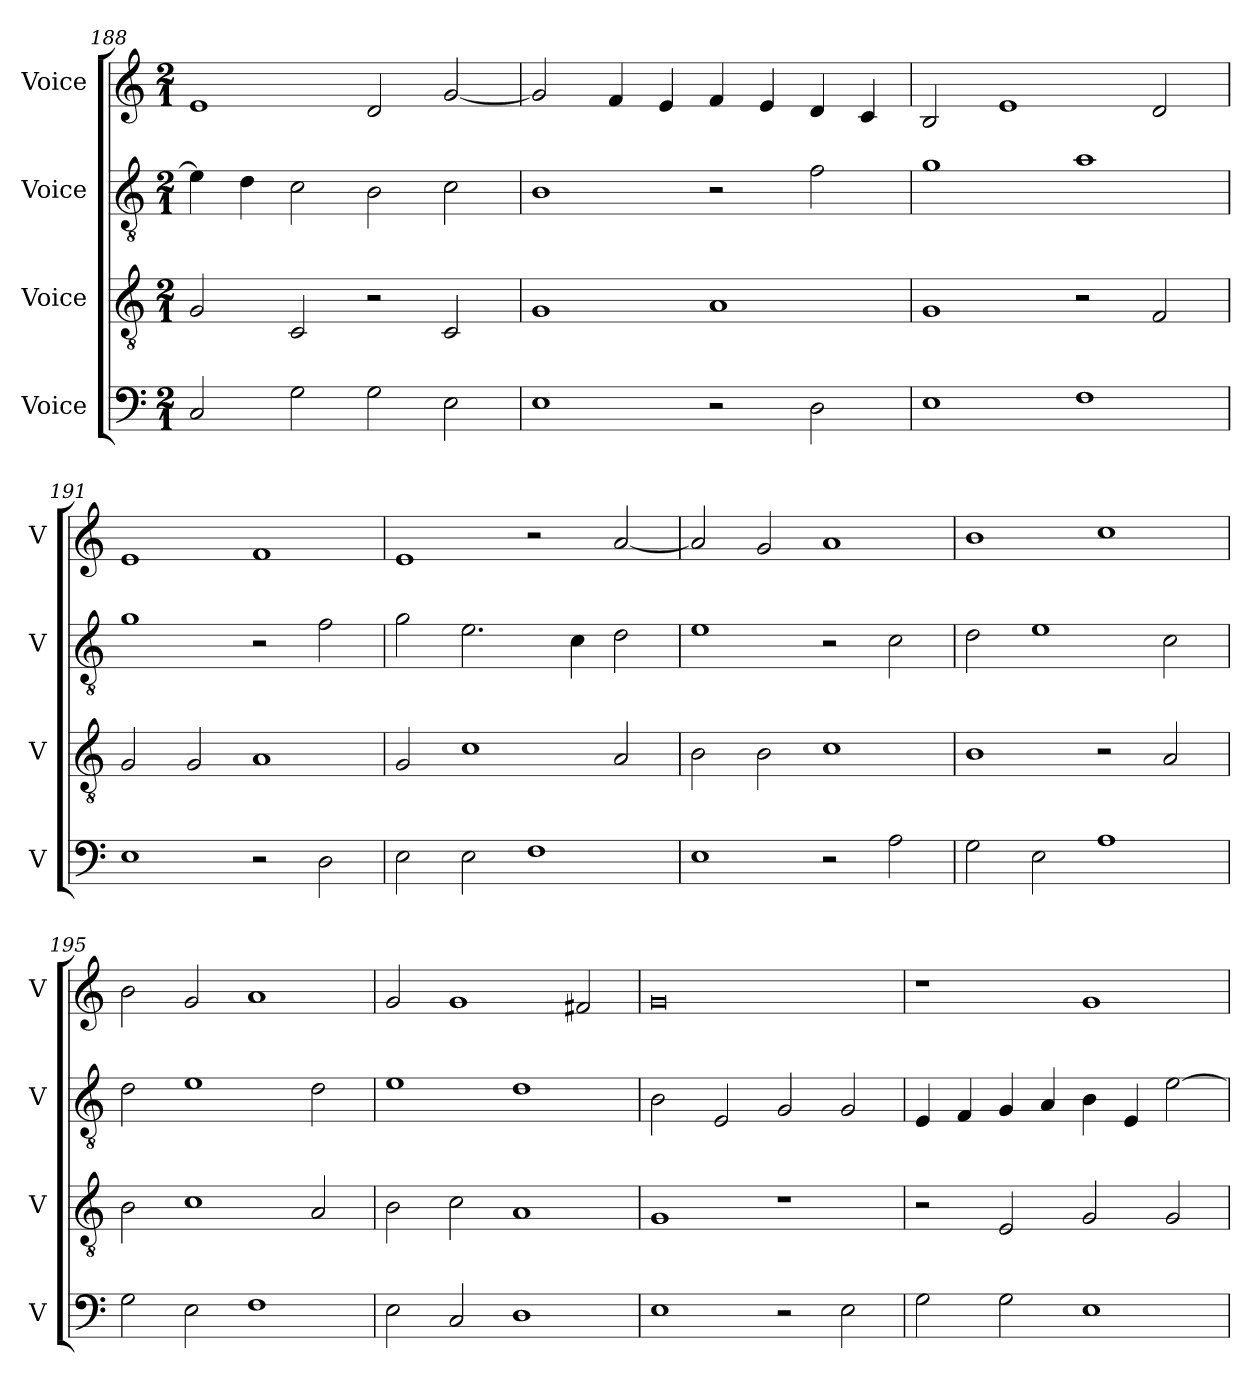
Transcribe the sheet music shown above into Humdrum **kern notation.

**kern	**kern	**kern	**kern
*part4	*part3	*part2	*part1
*staff4	*staff3	*staff2	*staff1
*I"Voice	*I"Voice	*I"Voice	*I"Voice
*I'V	*I'V	*I'V	*I'V
*clefF4	*clefGv2	*clefGv2	*clefG2
*k[]	*k[]	*k[]	*k[]
*M2/1	*M2/1	*M2/1	*M2/1
=188	=188	=188	=188
2C/	2G/	4e\]	1e
.	.	4d\	.
2G\	2C/	2c\	.
2G\	2r	2B\	2d/
2E\	2C/	2c\	[2g/
=189	=189	=189	=189
1E	1G	1B	2g/]
.	.	.	4f/
.	.	.	4e/
2r	1A	2r	4f/
.	.	.	4e/
2D\	.	2f\	4d/
.	.	.	4c/
!!LO:LB:g=z
=190	=190	=190	=190
1E	1G	1g	2B/
.	.	.	1e
1F	2r	1a	.
.	2F/	.	2d/
=191	=191	=191	=191
1E	2G/	1g	1e
.	2G/	.	.
2r	1A	2r	1f
2D\	.	2f\	.
=192	=192	=192	=192
2E\	2G/	2g\	1e
2E\	1c	2.e\	.
1F	.	.	2r
.	.	4c\	.
.	2A/	2d\	[2a/
=193	=193	=193	=193
1E	2B\	1e	2a/]
.	2B\	.	2g/
2r	1c	2r	1a
2A\	.	2c\	.
!!LO:LB:g=z
=194	=194	=194	=194
2G\	1B	2d\	1b
2E\	.	1e	.
1A	2r	.	1cc
.	2A/	2c\	.
=195	=195	=195	=195
2G\	2B\	2d\	2b\
2E\	1c	1e	2g/
1F	.	.	1a
.	2A/	2d\	.
=196	=196	=196	=196
2E\	2B\	1e	2g/
2C/	2c\	.	1g
1D	1A	1d	.
.	.	.	2f#X/
=197	=197	=197	=197
1E	1G	2B\	0g
.	.	2E/	.
2r	1r	2G/	.
2E\	.	2G/	.
!!LO:LB:g=z
=198	=198	=198	=198
2G\	2r	4E/	1r
.	.	4F/	.
2G\	2E/	4G/	.
.	.	4A/	.
1E	2G/	4B\	1g
.	.	4E/	.
.	2G/	[2e\	.
=	=	=	=
*-	*-	*-	*-
